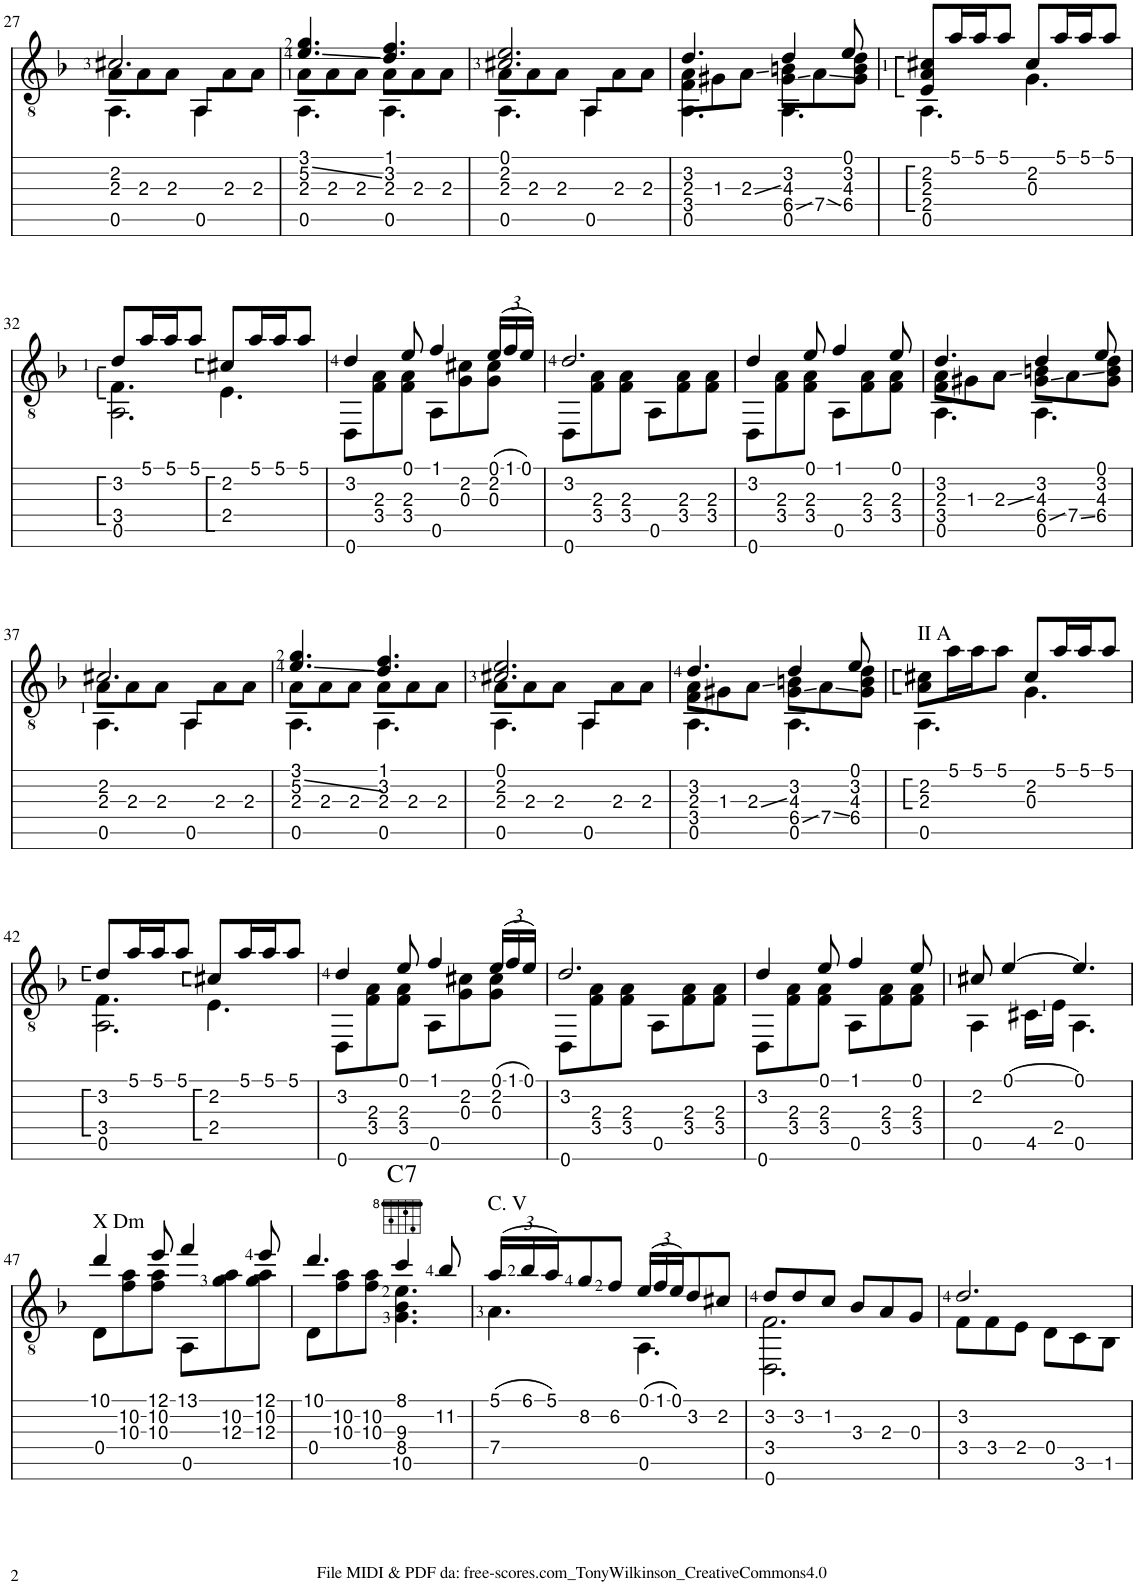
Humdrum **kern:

**kern	**kern	**harte
*part1	*part1	*part1
*staff2	*staff1	*
*I"Guitar	*	*
*I'Guit.	*	*
!!LO:PB:g=z
*	*clefGv2	*
*k[b-]	*k[b-]	*
*M6/8	*M6/8	*
=27	=27	=27
*^	*^	*
*	*^	*	*^	*
2.c#X	8AL	4.AA	2.c#X/	8A\L	4.AA\	.
.	8A	.	.	8A\	.	.
.	8AJ	.	.	8A\J	.	.
.	8AAL	4.AA	.	8AA/L	4.AA\	.
.	8A	.	.	8A\	.	.
.	8AJ	.	.	8A\J	.	.
=28	=28	=28	=28	=28	=28	=28
4.e 4.g	8AL	4.AA	4.e/ 4.g/	8A\L	4.AA\	.
.	8A	.	.	8A\	.	.
.	8AJ	.	.	8A\J	.	.
4.d 4.f	8AL	4.AA	4.d/ 4.f/	8A\L	4.AA\	.
.	8A	.	.	8A\	.	.
.	8AJ	.	.	8A\J	.	.
=29	=29	=29	=29	=29	=29	=29
2.c#X 2.e	8AL	4.AA	2.c#X/ 2.e/	8A\L	4.AA\	.
.	8A	.	.	8A\	.	.
.	8AJ	.	.	8A\J	.	.
.	8AAL	4.AA	.	8AA/L	4.AA\	.
.	8A	.	.	8A\	.	.
.	8AJ	.	.	8A\J	.	.
=30	=30	=30	=30	=30	=30	=30
4.d	8F\ 8A\L	4.AA	4.d/	8F\ 8A\L	4.AA\	.
.	8G#	.	.	8G#X\	.	.
.	8AJ	.	.	8A\J	.	.
4d	8G#\ 8B\L	4.AA	4d/	8G#\ 8Bn\L	4.AA\	.
.	8A	.	.	8A\	.	.
8e	8G#\ 8B\ 8d\J	.	8e/	8G#\ 8B\ 8d\J	.	.
*	*v	*v	*	*	*	*
*	*	*	*v	*v	*
=31	=31	=31	=31	=31
8E\ 8A\ 8c#\L	4.AA	8E/ 8A/ 8c#X/L	4.AA\	.
16aL	.	16a/L	.	.
16aJ	.	16a/J	.	.
8aJ	.	8a/J	.	.
8c#L	4.G	8c#/L	4.G\	.
16aL	.	16a/L	.	.
16aJ	.	16a/J	.	.
8aJ	.	8a/J	.	.
!!LO:LB:g=z
=32	=32	=32	=32	=32
*	*^	*	*^	*
8dL	4.F	2.AA	8d/L	4.F\	2.AA\	.
16aL	.	.	16a/L	.	.	.
16aJ	.	.	16a/J	.	.	.
8aJ	.	.	8a/J	.	.	.
8c#L	4.E	.	8c#X/L	4.E\	.	.
16aL	.	.	16a/L	.	.	.
16aJ	.	.	16a/J	.	.	.
8aJ	.	.	8a/J	.	.	.
*	*v	*v	*	*	*	*
*	*	*	*v	*v	*
=33	=33	=33	=33	=33
4d	8DDL	4d/	8DD\L	.
.	8F\ 8A\	.	8F\ 8A\	.
8e	8F\ 8A\J	8e/	8F\ 8A\J	.
4f	8AAL	4f/	8AA\L	.
.	8G\ 8c#\	.	8G\ 8c#X\	.
*Xbrackettup	*	*Xbrackettup	*	*
24eLL	8G\ 8c#\J	(24e/LL	8G\ 8c#\J	.
24f	.	24f/	.	.
24eJJ	.	24e/JJ)	.	.
=34	=34	=34	=34	=34
2.d	8DDL	2.d/	8DD\L	.
.	8F\ 8A\	.	8F\ 8A\	.
.	8F\ 8A\J	.	8F\ 8A\J	.
.	8AAL	.	8AA\L	.
.	8F\ 8A\	.	8F\ 8A\	.
.	8F\ 8A\J	.	8F\ 8A\J	.
=35	=35	=35	=35	=35
4d	8DDL	4d/	8DD\L	.
.	8F\ 8A\	.	8F\ 8A\	.
8e	8F\ 8A\J	8e/	8F\ 8A\J	.
4f	8AAL	4f/	8AA\L	.
.	8F\ 8A#X\	.	8F\ 8A\	.
8e	8F\ 8A\J	8e/	8F\ 8A\J	.
=36	=36	=36	=36	=36
*	*^	*	*^	*
4.d	8F\ 8A\L	4.AA	4.d/	8F\ 8A\L	4.AA\	.
.	8G#X	.	.	8G#X\	.	.
.	8AJ	.	.	8A\J	.	.
4d	8G#\ 8Bn\L	4.AA	4d/	8G#\ 8Bn\L	4.AA\	.
.	8A	.	.	8A\	.	.
8e	8G#\ 8B\ 8d\J	.	8e/	8G#\ 8B\ 8d\J	.	.
!!LO:LB:g=z	!!	!!
=37	=37	=37	=37	=37	=37	=37
2.c#X	8AL	4.AA	2.c#X/	8A\L	4.AA\	.
.	8A	.	.	8A\	.	.
.	8AJ	.	.	8A\J	.	.
.	8AAL	4.AA	.	8AA/L	4.AA\	.
.	8A	.	.	8A\	.	.
.	8AJ	.	.	8A\J	.	.
=38	=38	=38	=38	=38	=38	=38
4.e 4.g	8AL	4.AA	4.e/ 4.g/	8A\L	4.AA\	.
.	8A	.	.	8A\	.	.
.	8AJ	.	.	8A\J	.	.
4.d 4.f	8AL	4.AA	4.d/ 4.f/	8A\L	4.AA\	.
.	8A	.	.	8A\	.	.
.	8AJ	.	.	8A\J	.	.
=39	=39	=39	=39	=39	=39	=39
2.c#X 2.e	8AL	4.AA	2.c#X/ 2.e/	8A\L	4.AA\	.
.	8A	.	.	8A\	.	.
.	8AJ	.	.	8A\J	.	.
.	8AAL	4.AA	.	8AA/L	4.AA\	.
.	8A	.	.	8A\	.	.
.	8AJ	.	.	8A\J	.	.
=40	=40	=40	=40	=40	=40	=40
4.d	8F\ 8A\L	4.AA	4.d/	8F\ 8A\L	4.AA\	.
.	8G#X	.	.	8G#X\	.	.
.	8AJ	.	.	8A\J	.	.
4d	8G#\ 8Bn\L	4.AA	4d/	8G#\ 8Bn\L	4.AA\	.
.	8A	.	.	8A\	.	.
8e	8G#\ 8B\ 8d\J	.	8e/	8G#\ 8B\ 8d\J	.	.
*	*v	*v	*	*	*	*
*	*	*	*v	*v	*
=41	=41	=41	=41	=41
!	!	!LO:TX:a:t=II A	!	!
8A\ 8c#X\L	4.AA	8A\ 8c#X\L	4.AA\	.
16aL	.	16a\L	.	.
16aJ	.	16a\J	.	.
8aJ	.	8a\J	.	.
8c#L	4.G	8c#/L	4.G\	.
16aL	.	16a/L	.	.
16aJ	.	16a/J	.	.
8aJ	.	8a/J	.	.
!!LO:LB:g=z
=42	=42	=42	=42	=42
*	*^	*	*^	*
8dL	4.F	2.AA	8d/L	4.F\	2.AA\	.
16aL	.	.	16a/L	.	.	.
16aJ	.	.	16a/J	.	.	.
8aJ	.	.	8a/J	.	.	.
8c#XL	4.E	.	8c#X/L	4.E\	.	.
16aL	.	.	16a/L	.	.	.
16aJ	.	.	16a/J	.	.	.
8aJ	.	.	8a/J	.	.	.
*	*v	*v	*	*	*	*
*	*	*	*v	*v	*
=43	=43	=43	=43	=43
4d	8DDL	4d/	8DD\L	.
.	8F\ 8A\	.	8F\ 8A\	.
8e	8F\ 8A\J	8e/	8F\ 8A\J	.
4f	8AAL	4f/	8AA\L	.
.	8G\ 8c#X\	.	8G\ 8c#X\	.
24eLL	8G\ 8c#\J	(24e/LL	8G\ 8c#\J	.
24f	.	24f/	.	.
24eJJ	.	24e/JJ)	.	.
=44	=44	=44	=44	=44
2.d	8DDL	2.d/	8DD\L	.
.	8F\ 8A\	.	8F\ 8A\	.
.	8F\ 8A\J	.	8F\ 8A\J	.
.	8AAL	.	8AA\L	.
.	8F\ 8A\	.	8F\ 8A\	.
.	8F\ 8A\J	.	8F\ 8A\J	.
=45	=45	=45	=45	=45
4d	8DDL	4d/	8DD\L	.
.	8F\ 8A\	.	8F\ 8A\	.
8e	8F\ 8A\J	8e/	8F\ 8A\J	.
4f	8AAL	4f/	8AA\L	.
.	8F\ 8A\	.	8F\ 8A\	.
8e	8F\ 8A\J	8e/	8F\ 8A\J	.
=46	=46	=46	=46	=46
8c#X	4AA	8c#X/	4AA\	.
[4e	.	[4e/	.	.
.	16C#XLL	.	16C#X\LL	.
.	16EJJ	.	16E\JJ	.
4.e]	4.AA	4.e/]	4.AA\	.
!!LO:LB:g=z	!!
=47	=47	=47	=47	=47
!	!	!LO:TX:a:t=X Dm	!	!
4dd	8DL	4dd/	8D\L	.
.	8f\ 8a\	.	8f\ 8a\	.
8ee	8f\ 8a\J	8ee/	8f\ 8a\J	.
4ff	8AAL	4ff/	8AA\L	.
.	8g\ 8a\	.	8g\ 8a\	.
8ee	8g\ 8a\J	8ee/	8g\ 8a\J	.
=48	=48	=48	=48	=48
4.dd	8DL	4.dd/	8D\L	.
.	8f\ 8a\	.	8f\ 8a\	.
.	8f\ 8a\J	.	8f\ 8a\J	.
!	!	!	!	!LO:H:kt=7
4cc	4.G 4.B- 4.e	4cc/	4.G\ 4.B-\ 4.e\	C:7
8b-	.	8b-/	.	.
=49	=49	=49	=49	=49
!	!	!LO:TX:a:t=C. V	!	!
24aLL	4.A	(24a/LL	4.A\	.
24b-	.	24b-/	.	.
24aJ	.	24a/J)	.	.
8g	.	8g/	.	.
8fJ	.	8f/J	.	.
24eLL	4.AA	(24e/LL	4.AA\	.
24f	.	24f/	.	.
24eJ	.	24e/J)	.	.
8d	.	8d/	.	.
8c#J	.	8c#X/J	.	.
=50	=50	=50	=50	=50
8dL	2.DD 2.F	8d/L	2.DD\ 2.F\	.
8d	.	8d/	.	.
8cJ	.	8c/J	.	.
8B-L	.	8B-/L	.	.
8A	.	8A/	.	.
8GJ	.	8G/J	.	.
=51	=51	=51	=51	=51
2.d	8FL	2.d/	8F\L	.
.	8F	.	8F\	.
.	8EJ	.	8E\J	.
.	8DL	.	8D\L	.
.	8C	.	8C\	.
.	8BB-J	.	8BB-\J	.
*v	*v	*	*	*
*	*v	*v	*
=	=	=
*-	*-	*-
